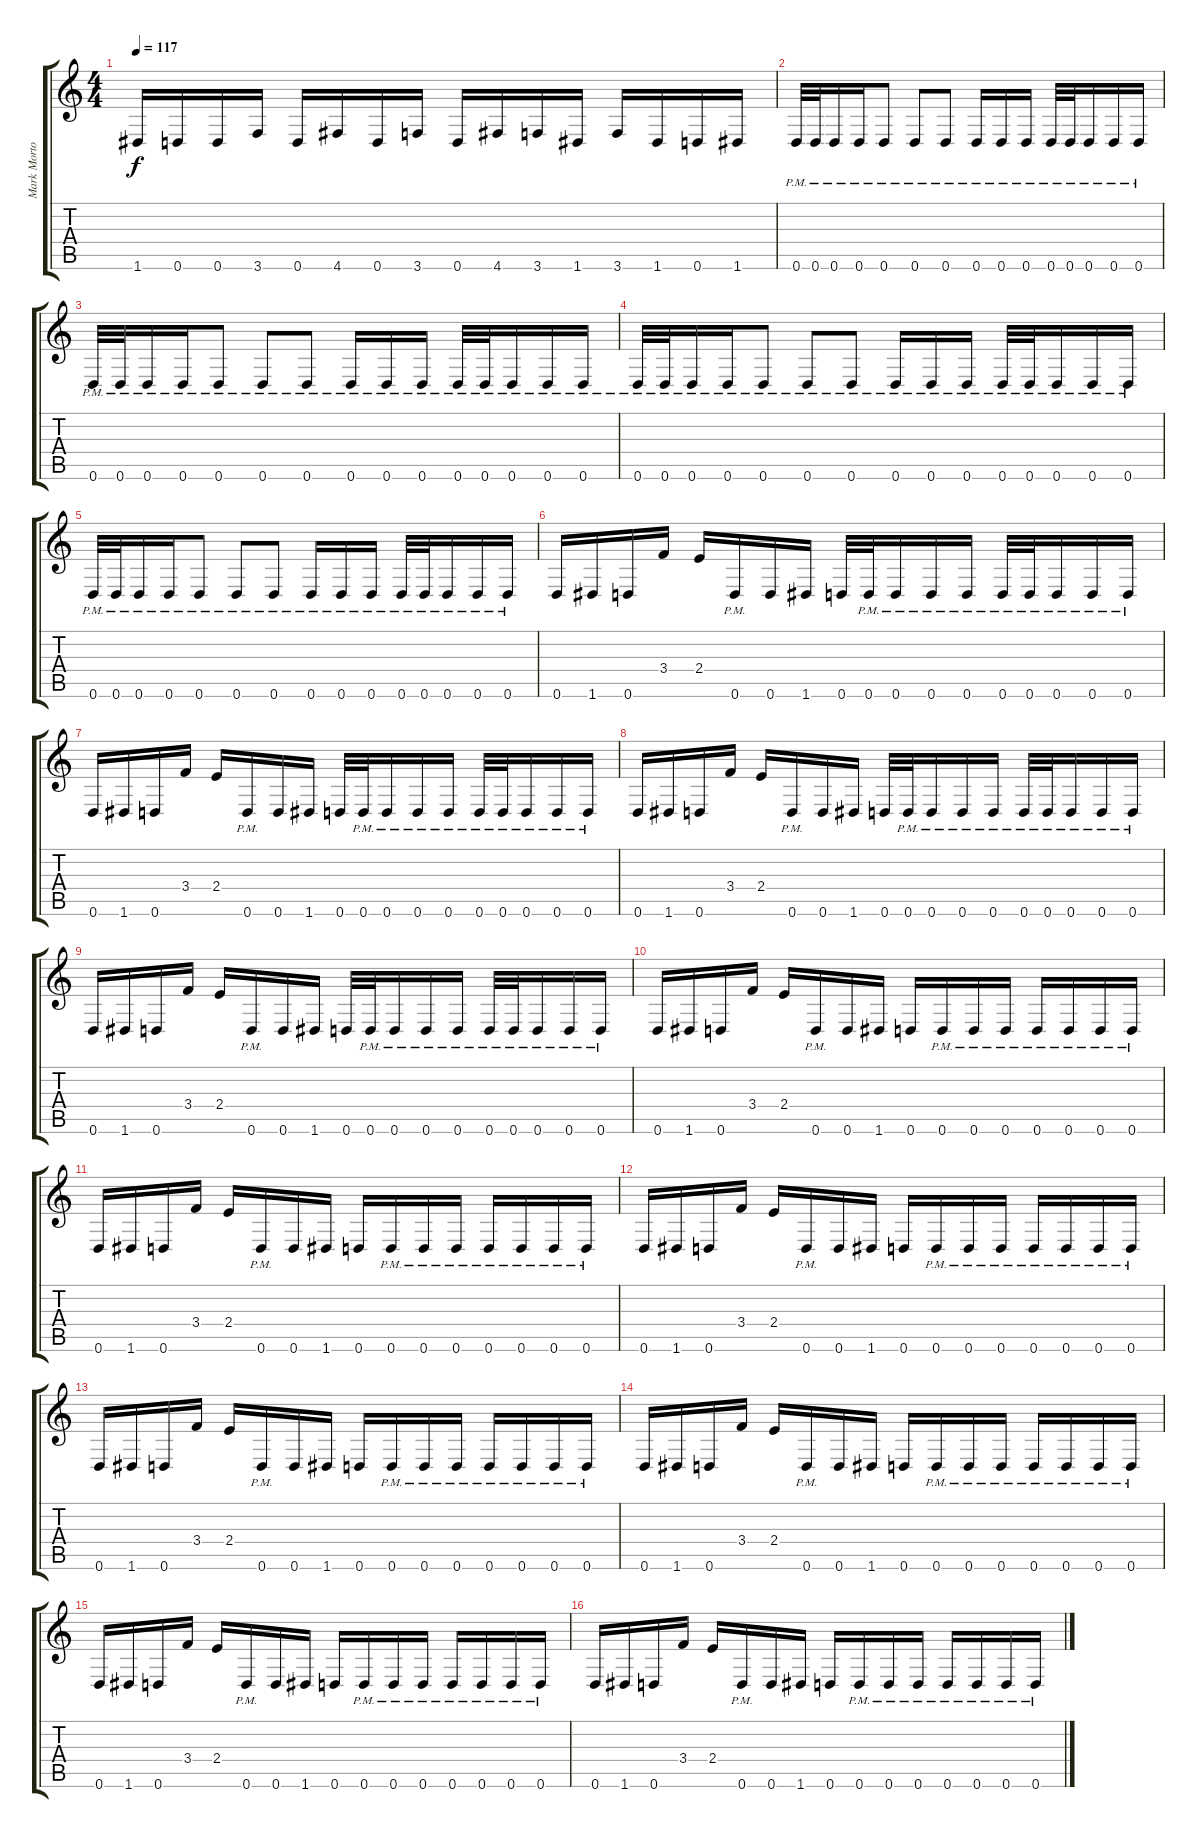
\track ("Mark Morton" "Mark Morto") {instrument distortionguitar}
\staff {score tabs}
\tuning (E4 B3 G3 D3 A2 D2) {hide}
\ts (4 4)
\tempo 117
\clef g2
\ks c
1.6.16{dy f} 0.6.16 0.6.16 3.6.16 0.6.16 4.6.16 0.6.16 3.6.16 0.6.16 4.6.16 3.6.16 1.6.16 3.6.16 1.6.16 0.6.16 1.6.16 |
0.6{pm}.32 0.6{pm}.32 0.6{pm}.16 0.6{pm}.16 0.6{pm}.8 0.6{pm}.8 0.6{pm}.8 0.6{pm}.16 0.6{pm}.16 0.6{pm}.16 0.6{pm}.32 0.6{pm}.32 0.6{pm}.16 0.6{pm}.16 0.6{pm}.16 |
0.6{pm}.32 0.6{pm}.32 0.6{pm}.16 0.6{pm}.16 0.6{pm}.8 0.6{pm}.8 0.6{pm}.8 0.6{pm}.16 0.6{pm}.16 0.6{pm}.16 0.6{pm}.32 0.6{pm}.32 0.6{pm}.16 0.6{pm}.16 0.6{pm}.16 |
0.6{pm}.32 0.6{pm}.32 0.6{pm}.16 0.6{pm}.16 0.6{pm}.8 0.6{pm}.8 0.6{pm}.8 0.6{pm}.16 0.6{pm}.16 0.6{pm}.16 0.6{pm}.32 0.6{pm}.32 0.6{pm}.16 0.6{pm}.16 0.6{pm}.16 |
0.6{pm}.32 0.6{pm}.32 0.6{pm}.16 0.6{pm}.16 0.6{pm}.8 0.6{pm}.8 0.6{pm}.8 0.6{pm}.16 0.6{pm}.16 0.6{pm}.16 0.6{pm}.32 0.6{pm}.32 0.6{pm}.16 0.6{pm}.16 0.6{pm}.16 |
0.6.16 1.6.16 0.6.16 3.4.16 2.4.16 0.6{pm}.16 0.6.16 1.6.16 0.6.32 0.6{pm}.32 0.6{pm}.16 0.6{pm}.16 0.6{pm}.16 0.6{pm}.32 0.6{pm}.32 0.6{pm}.16 0.6{pm}.16 0.6{pm}.16 |
0.6.16 1.6.16 0.6.16 3.4.16 2.4.16 0.6{pm}.16 0.6.16 1.6.16 0.6.32 0.6{pm}.32 0.6{pm}.16 0.6{pm}.16 0.6{pm}.16 0.6{pm}.32 0.6{pm}.32 0.6{pm}.16 0.6{pm}.16 0.6{pm}.16 |
0.6.16 1.6.16 0.6.16 3.4.16 2.4.16 0.6{pm}.16 0.6.16 1.6.16 0.6.32 0.6{pm}.32 0.6{pm}.16 0.6{pm}.16 0.6{pm}.16 0.6{pm}.32 0.6{pm}.32 0.6{pm}.16 0.6{pm}.16 0.6{pm}.16 |
0.6.16 1.6.16 0.6.16 3.4.16 2.4.16 0.6{pm}.16 0.6.16 1.6.16 0.6.32 0.6{pm}.32 0.6{pm}.16 0.6{pm}.16 0.6{pm}.16 0.6{pm}.32 0.6{pm}.32 0.6{pm}.16 0.6{pm}.16 0.6{pm}.16 |
0.6.16 1.6.16 0.6.16 3.4.16 2.4.16 0.6{pm}.16 0.6.16 1.6.16 0.6.16 0.6{pm}.16 0.6{pm}.16 0.6{pm}.16 0.6{pm}.16 0.6{pm}.16 0.6{pm}.16 0.6{pm}.16 |
0.6.16 1.6.16 0.6.16 3.4.16 2.4.16 0.6{pm}.16 0.6.16 1.6.16 0.6.16 0.6{pm}.16 0.6{pm}.16 0.6{pm}.16 0.6{pm}.16 0.6{pm}.16 0.6{pm}.16 0.6{pm}.16 |
0.6.16 1.6.16 0.6.16 3.4.16 2.4.16 0.6{pm}.16 0.6.16 1.6.16 0.6.16 0.6{pm}.16 0.6{pm}.16 0.6{pm}.16 0.6{pm}.16 0.6{pm}.16 0.6{pm}.16 0.6{pm}.16 |
0.6.16 1.6.16 0.6.16 3.4.16 2.4.16 0.6{pm}.16 0.6.16 1.6.16 0.6.16 0.6{pm}.16 0.6{pm}.16 0.6{pm}.16 0.6{pm}.16 0.6{pm}.16 0.6{pm}.16 0.6{pm}.16 |
0.6.16 1.6.16 0.6.16 3.4.16 2.4.16 0.6{pm}.16 0.6.16 1.6.16 0.6.16 0.6{pm}.16 0.6{pm}.16 0.6{pm}.16 0.6{pm}.16 0.6{pm}.16 0.6{pm}.16 0.6{pm}.16 |
0.6.16 1.6.16 0.6.16 3.4.16 2.4.16 0.6{pm}.16 0.6.16 1.6.16 0.6.16 0.6{pm}.16 0.6{pm}.16 0.6{pm}.16 0.6{pm}.16 0.6{pm}.16 0.6{pm}.16 0.6{pm}.16 |
0.6.16 1.6.16 0.6.16 3.4.16 2.4.16 0.6{pm}.16 0.6.16 1.6.16 0.6.16 0.6{pm}.16 0.6{pm}.16 0.6{pm}.16 0.6{pm}.16 0.6{pm}.16 0.6{pm}.16 0.6{pm}.16
